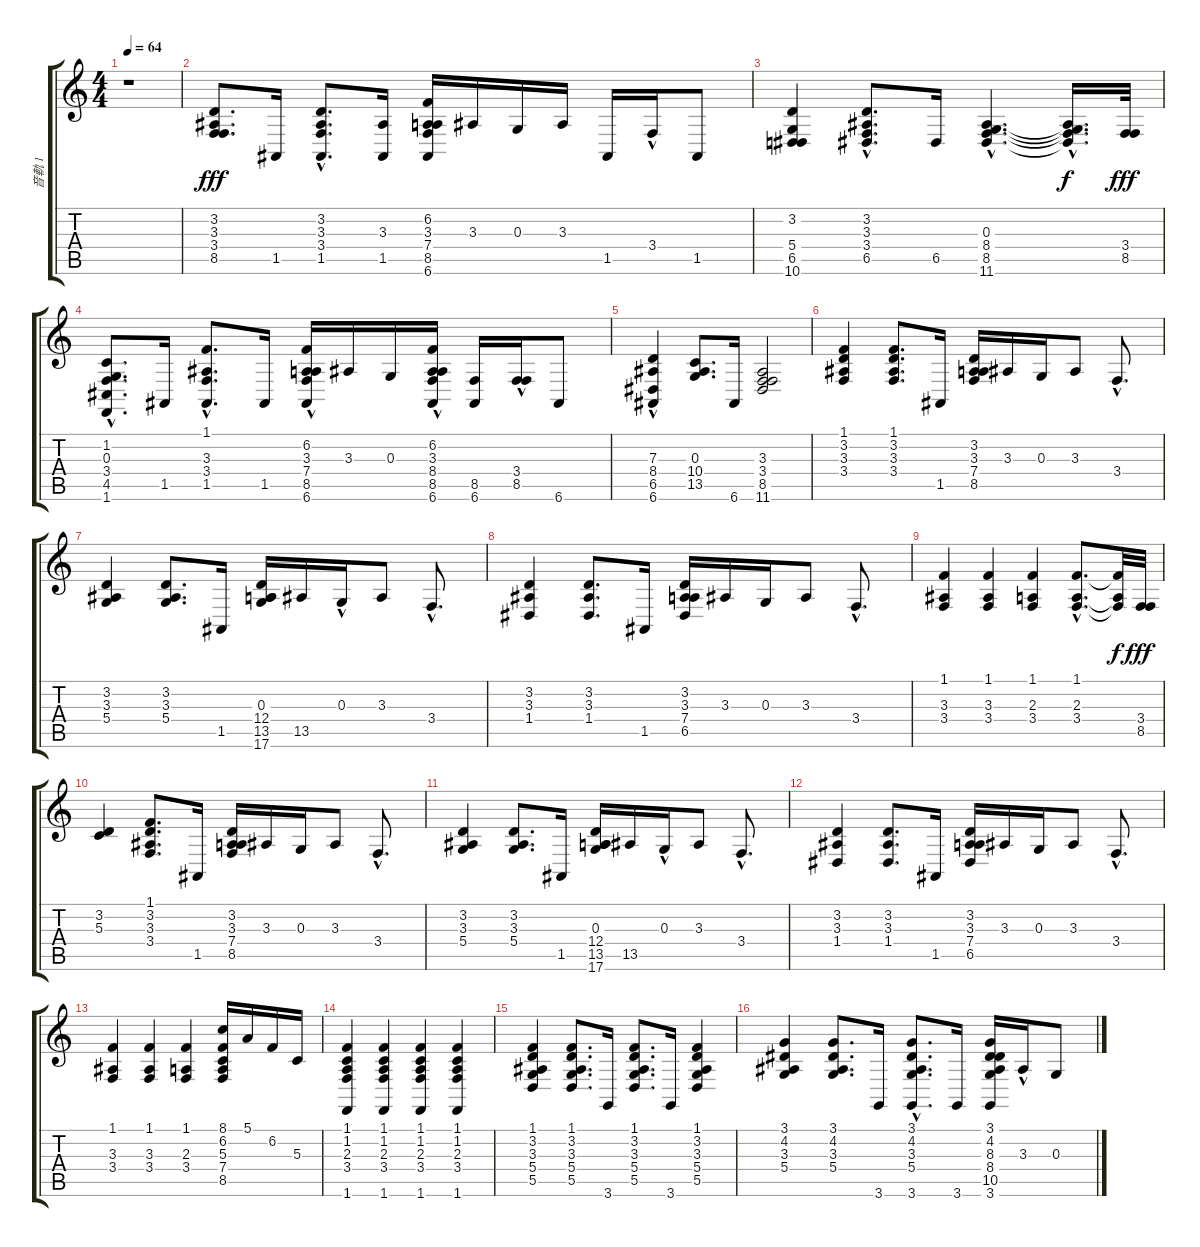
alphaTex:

\track ("音軌 1" "音軌 1") {instrument acousticgrandpiano}
\staff {score tabs}
\tuning (E4 B3 G3 D3 A2 E2) {hide}
\ts (4 4)
\tempo 64
\clef g2
\ks c
r.1{dy fff instrument acousticgrandpiano} |
(3.2 3.3 3.4 8.5).8{d} 1.5.16 (3.2 3.3 3.4 1.5{hac}).8{d} (3.3 1.5).16 (6.2 3.3 7.4 8.5 6.6).16 3.3.16 0.3.16 3.3.16 1.5.16 3.4{hac}.16 1.5.8 |
(3.2 5.4 6.5 10.6).4 (3.2 3.3 3.4 6.5{hac}).8{d} 6.5.16 (0.3{hac} 8.4{hac} 8.5{hac} 11.6{hac}).4{d} (0.3{t} 8.4{hac t} 8.5{hac t} 11.6{t}).16{d dy f} (3.4 8.5).32{dy fff} |
(1.2 0.3 3.4 4.5 1.6{hac}).8{d} 1.5.16 (1.1 3.3 3.4 1.5{hac}).8{d} 1.5.16 (6.2{hac} 3.3 7.4{hac} 8.5{hac} 6.6{hac}).16 3.3.16 0.3.16 (6.2{hac} 3.3{hac} 8.4{hac} 8.5 6.6).16 (8.5 6.6).16 (3.4{hac} 8.5{hac}).16 6.6.8 |
(7.3 8.4 6.5 6.6{hac}).4 (0.3 10.4 13.5).8{d} 6.6.16 (3.3 3.4 8.5 11.6).2 |
(1.1 3.2 3.3 3.4).4 (1.1 3.2 3.3 3.4).8{d} 1.5.16 (3.2 3.3 7.4 8.5).16 3.3.16 0.3.16 3.3.8 3.4{hac}.8{d} |
(3.2 3.3 5.4).4 (3.2 3.3 5.4).8{d} 1.5.16 (0.3 12.4 13.5 17.6).16 13.5.16 0.3{hac}.16 3.3.8 3.4{hac}.8{d} |
(3.2 3.3 1.4).4 (3.2 3.3 1.4).8{d} 1.5.16 (3.2 3.3 7.4 6.5).16 3.3.16 0.3.16 3.3.8 3.4{hac}.8{d} |
(1.1 3.3 3.4).4 (1.1 3.3 3.4).4 (1.1 2.3 3.4).4 (1.1{hac} 2.3{hac} 3.4{hac}).8{d} (1.1{t} 2.3{t} 3.4{t}).32{dy f} (3.4 8.5).32{dy fff} |
(3.2 5.3).4 (1.1 3.2 3.3 3.4).8{d} 1.5.16 (3.2 3.3 7.4 8.5).16 3.3.16 0.3.16 3.3.8 3.4{hac}.8{d} |
(3.2 3.3 5.4).4 (3.2 3.3 5.4).8{d} 1.5.16 (0.3 12.4 13.5 17.6).16 13.5.16 0.3{hac}.16 3.3.8 3.4{hac}.8{d} |
(3.2 3.3 1.4).4 (3.2 3.3 1.4).8{d} 1.5.16 (3.2 3.3 7.4 6.5).16 3.3.16 0.3.16 3.3.8 3.4{hac}.8{d} |
(1.1 3.3 3.4).4 (1.1 3.3 3.4).4 (1.1 2.3 3.4).4 (8.1 6.2 5.3 7.4 8.5).16 5.1.16 6.2.16 5.3.16 |
(1.1 1.2 2.3 3.4 1.6).4 (1.1 1.2 2.3 3.4 1.6).4 (1.1 1.2 2.3 3.4 1.6).4 (1.1 1.2 2.3 3.4 1.6).4 |
(1.1 3.2 3.3 5.4 5.5).4 (1.1 3.2 3.3 5.4 5.5).8{d} 3.6.16 (1.1 3.2 3.3 5.4 5.5).8{d} 3.6.16 (1.1 3.2 3.3 5.4 5.5).4 |
(3.1 4.2 3.3 5.4).4 (3.1 4.2 3.3 5.4).8{d} 3.6.16 (3.1 4.2 3.3 5.4 3.6{hac}).8{d} 3.6.16 (3.1 4.2 8.3 8.4 10.5 3.6).16 3.3{hac}.16 0.3.8
